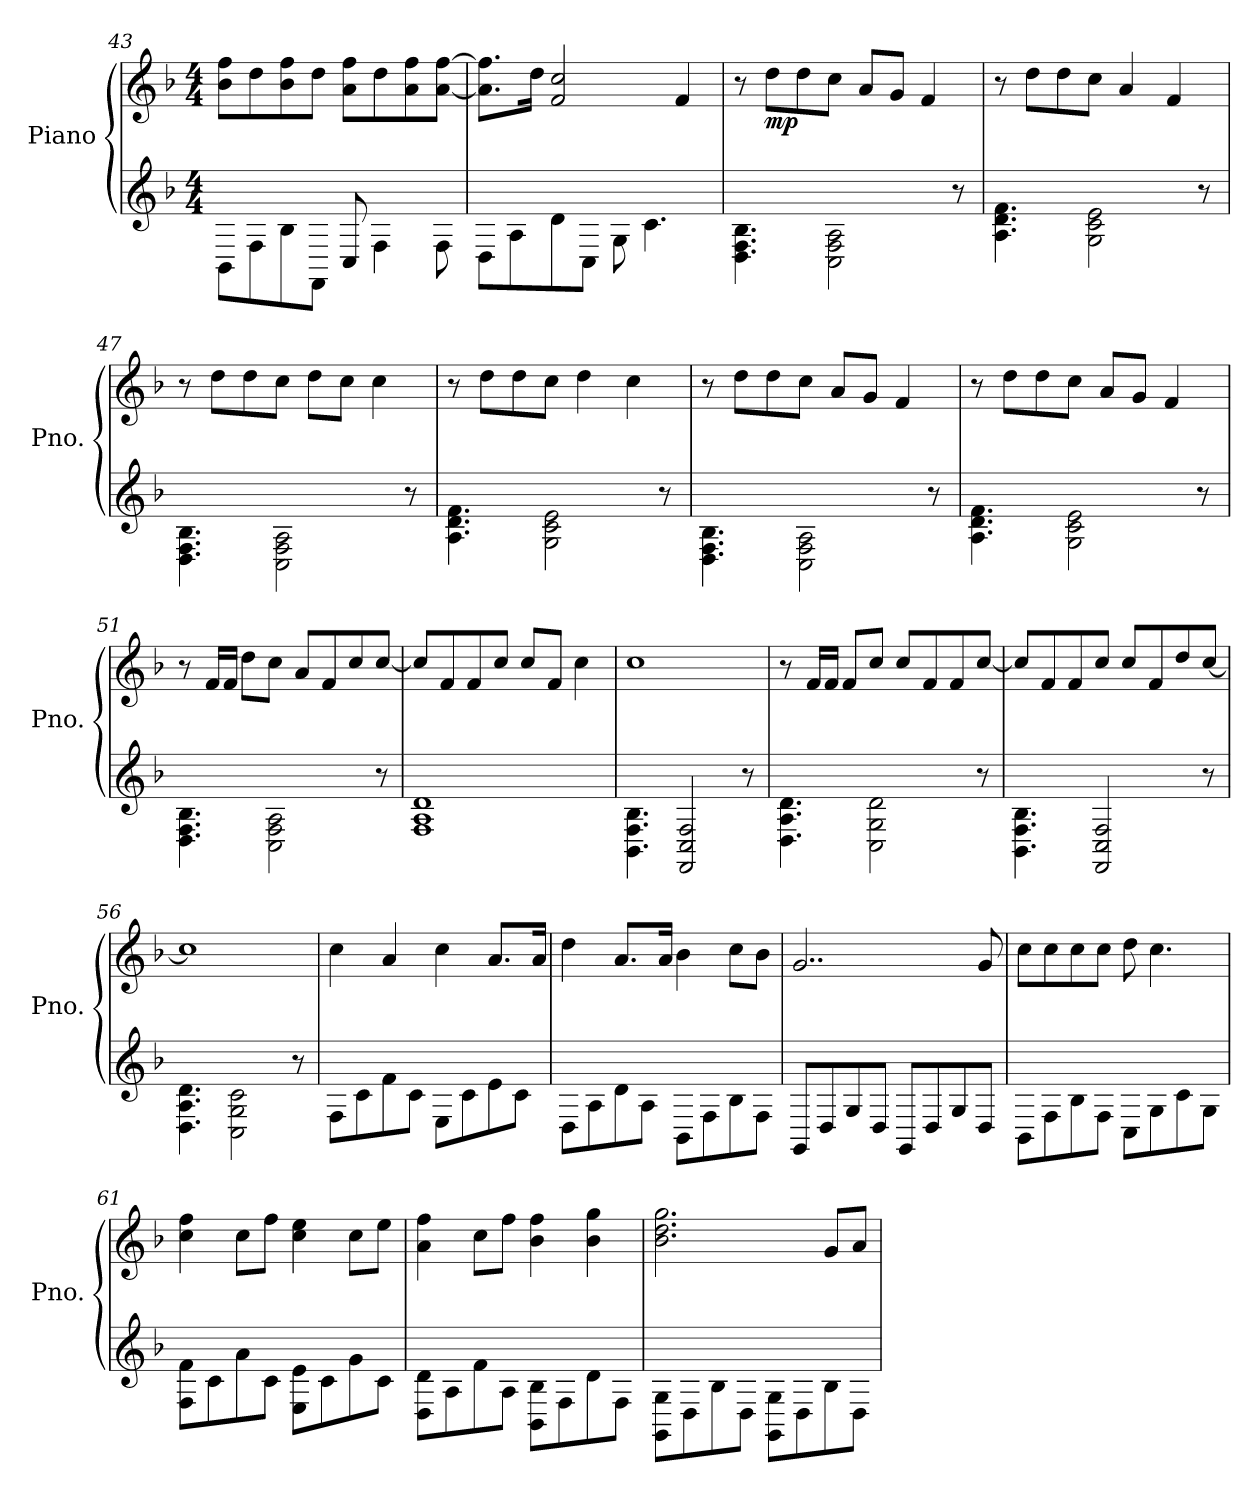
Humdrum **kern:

**kern	**kern	**dynam
*part1	*part1	*part1
*staff2	*staff1	*staff1/2
*I"Piano	*	*
*I'Pno.	*	*
*clefG2	*clefG2	*
*k[b-]	*k[b-]	*
*M4/4	*M4/4	*
=43	=43	=43
8BB-\L	8b-\ 8ff\L	.
8F\	8dd\	.
8B-\	8b-\ 8ff\	.
8FF\J	8dd\J	.
8C/	8a\ 8ff\L	.
4F\	8dd\	.
.	8a\ 8ff\	.
8F\	[8a\ [8ff\J	.
=44	=44	=44
8D\L	8.a\] 8.ff\]L	.
8A\	.	.
.	16dd\Jk	.
8d\	2f/ 2cc/	.
8C\J	.	.
8G\	.	.
4.c\	.	.
.	4f/	.
!!LO:LB:g=z
=45	=45	=45
4.D\ 4.F\ 4.B-\	8r	.
!	!	!LO:DY:b
.	8dd\L	mp
.	8dd\	.
2C\ 2F\ 2A\	8cc\J	.
.	8a/L	.
.	8g/J	.
.	4f/	.
8r	.	.
=46	=46	=46
4.A\ 4.d\ 4.f\	8r	.
.	8dd\L	.
.	8dd\	.
2G\ 2c\ 2e\	8cc\J	.
.	4a/	.
.	4f/	.
8r	.	.
=47	=47	=47
4.D\ 4.F\ 4.B-\	8r	.
.	8dd\L	.
.	8dd\	.
2C\ 2F\ 2A\	8cc\J	.
.	8dd\L	.
.	8cc\J	.
.	4cc\	.
8r	.	.
=48	=48	=48
4.A\ 4.d\ 4.f\	8r	.
.	8dd\L	.
.	8dd\	.
2G\ 2c\ 2e\	8cc\J	.
.	4dd\	.
.	4cc\	.
8r	.	.
!!LO:LB:g=z
=49	=49	=49
4.D\ 4.F\ 4.B-\	8r	.
.	8dd\L	.
.	8dd\	.
2C\ 2F\ 2A\	8cc\J	.
.	8a/L	.
.	8g/J	.
.	4f/	.
8r	.	.
=50	=50	=50
4.A\ 4.d\ 4.f\	8r	.
.	8dd\L	.
.	8dd\	.
2G\ 2c\ 2e\	8cc\J	.
.	8a/L	.
.	8g/J	.
.	4f/	.
8r	.	.
=51	=51	=51
4.D\ 4.F\ 4.B-\	8r	.
.	16f/LL	.
.	16f/JJ	.
.	8dd\L	.
2C\ 2F\ 2A\	8cc\J	.
.	8a/L	.
.	8f/	.
.	8cc/	.
8r	[8cc/J	.
=52	=52	=52
1F 1A 1d	8cc/L]	.
.	8f/	.
.	8f/	.
.	8cc/J	.
.	8cc/L	.
.	8f/J	.
.	4cc\	.
!!LO:LB:g=z
=53	=53	=53
4.BB-\ 4.F\ 4.B-\	1cc	.
2FF/ 2C/ 2F/	.	.
8r	.	.
=54	=54	=54
4.D\ 4.A\ 4.d\	8r	.
.	16f/LL	.
.	16f/JJ	.
.	8f/L	.
2C\ 2G\ 2d\	8cc/J	.
.	8cc/L	.
.	8f/	.
.	8f/	.
8r	[8cc/J	.
=55	=55	=55
4.BB-\ 4.F\ 4.B-\	8cc/L]	.
.	8f/	.
.	8f/	.
2FF/ 2C/ 2F/	8cc/J	.
.	8cc/L	.
.	8f/	.
.	8dd/	.
8r	[8cc/J	.
=56	=56	=56
4.D\ 4.A\ 4.d\	1cc]	.
2C\ 2G\ 2c\	.	.
8r	.	.
!!LO:PB:g=z
=57	=57	=57
8F\L	4cc\	.
8c\	.	.
8f\	4a/	.
8c\J	.	.
8E\L	4cc\	.
8c\	.	.
8e\	8.a/L	.
8c\J	.	.
.	16a/Jk	.
=58	=58	=58
8D\L	4dd\	.
8A\	.	.
8d\	8.a/L	.
8A\J	.	.
.	16a/Jk	.
8BB-\L	4b-\	.
8F\	.	.
8B-\	8cc\L	.
8F\J	8b-\J	.
=59	=59	=59
8GG/L	2..g/	.
8D/	.	.
8G/	.	.
8D/J	.	.
8GG/L	.	.
8D/	.	.
8G/	.	.
8D/J	8g/	.
=60	=60	=60
8BB-\L	8cc\L	.
8F\	8cc\	.
8B-\	8cc\	.
8F\J	8cc\J	.
8C\L	8dd\	.
8G\	4.cc\	.
8c\	.	.
8G\J	.	.
!!LO:LB:g=z
=61	=61	=61
8F\ 8f\L	4cc\ 4ff\	.
8c\	.	.
8a\	8cc\L	.
8c\J	8ff\J	.
8E\ 8e\L	4cc\ 4ee\	.
8c\	.	.
8g\	8cc\L	.
8c\J	8ee\J	.
=62	=62	=62
8D\ 8d\L	4a\ 4ff\	.
8A\	.	.
8f\	8cc\L	.
8A\J	8ff\J	.
8BB-\ 8B-\L	4b-\ 4ff\	.
8F\	.	.
8d\	4b-\ 4gg\	.
8F\J	.	.
=63	=63	=63
8GG\ 8G\L	2.b-\ 2.dd\ 2.gg\	.
8D\	.	.
8B-\	.	.
8D\J	.	.
8GG\ 8G\L	.	.
8D\	.	.
8B-\	8g/L	.
8D\J	8a/J	.
=	=	=
*-	*-	*-
